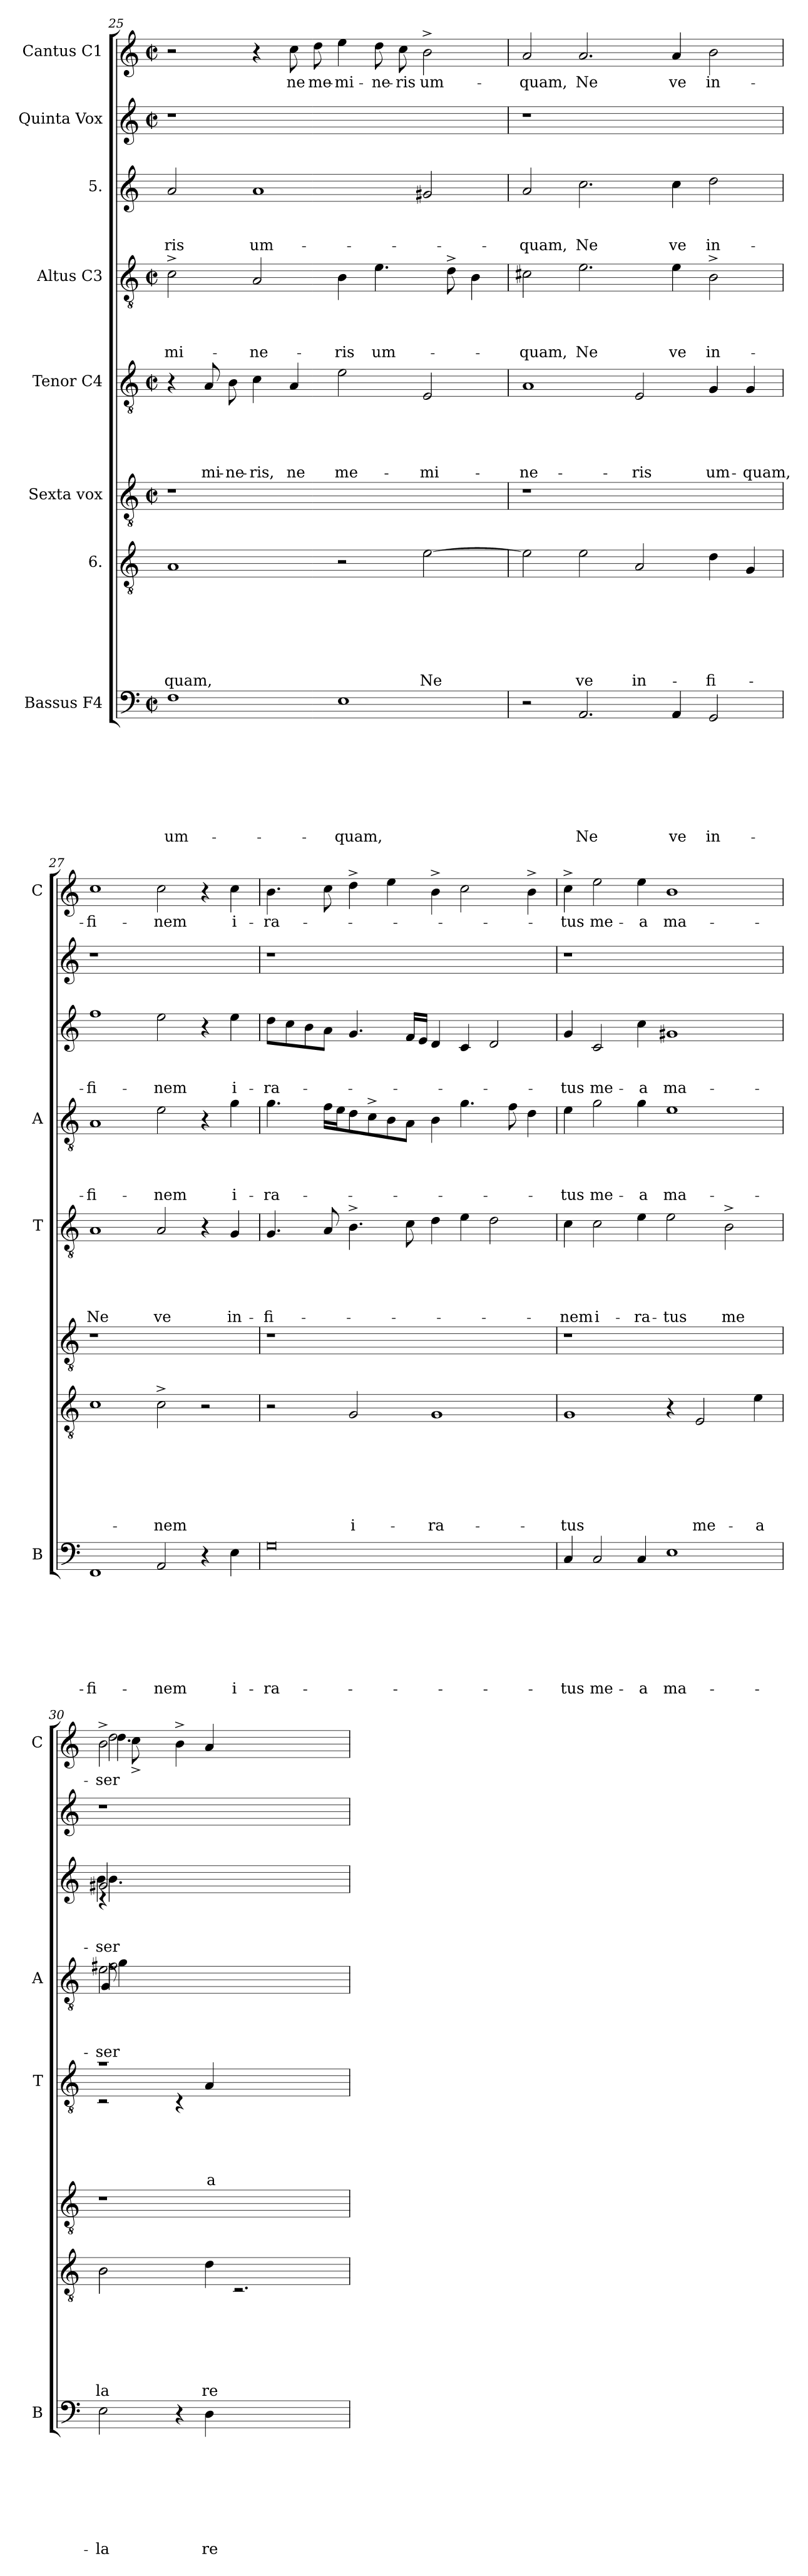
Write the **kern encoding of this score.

**kern	**text	**text	**text	**text	**text	**text	**text	**text	**kern	**text	**text	**text	**text	**text	**text	**text	**kern	**kern	**text	**text	**text	**text	**text	**kern	**text	**text	**text	**text	**kern	**text	**text	**text	**kern	**kern	**text
*part8	*part8	*part8	*part8	*part8	*part8	*part8	*part8	*part8	*part7	*part7	*part7	*part7	*part7	*part7	*part7	*part7	*part6	*part5	*part5	*part5	*part5	*part5	*part5	*part4	*part4	*part4	*part4	*part4	*part3	*part3	*part3	*part3	*part2	*part1	*part1
*staff8	*staff8	*staff8	*staff8	*staff8	*staff8	*staff8	*staff8	*staff8	*staff7	*staff7	*staff7	*staff7	*staff7	*staff7	*staff7	*staff7	*staff6	*staff5	*staff5	*staff5	*staff5	*staff5	*staff5	*staff4	*staff4	*staff4	*staff4	*staff4	*staff3	*staff3	*staff3	*staff3	*staff2	*staff1	*staff1
*I"Bassus F4	*	*	*	*	*	*	*	*	*I"6.	*	*	*	*	*	*	*	*I"Sexta vox	*I"Tenor C4	*	*	*	*	*	*I"Altus C3	*	*	*	*	*I"5.	*	*	*	*I"Quinta Vox	*I"Cantus C1	*
*I'B	*	*	*	*	*	*	*	*	*	*	*	*	*	*	*	*	*	*I'T	*	*	*	*	*	*I'A	*	*	*	*	*	*	*	*	*	*I'C	*
!!LO:PB:g=z
*clefF4	*	*	*	*	*	*	*	*	*clefGv2	*	*	*	*	*	*	*	*clefGv2	*clefGv2	*	*	*	*	*	*clefGv2	*	*	*	*	*clefG2	*	*	*	*clefG2	*clefG2	*
*k[]	*	*	*	*	*	*	*	*	*k[]	*	*	*	*	*	*	*	*k[]	*k[]	*	*	*	*	*	*k[]	*	*	*	*	*k[]	*	*	*	*k[]	*k[]	*
*C:	*	*	*	*	*	*	*	*	*C:	*	*	*	*	*	*	*	*C:	*C:	*	*	*	*	*	*C:	*	*	*	*	*C:	*	*	*	*C:	*C:	*
*M2/2	*	*	*	*	*	*	*	*	*	*	*	*	*	*	*	*	*M2/2	*M2/2	*	*	*	*	*	*M2/2	*	*	*	*	*	*	*	*	*M2/2	*M2/2	*
*met(c|)	*	*	*	*	*	*	*	*	*	*	*	*	*	*	*	*	*met(c|)	*met(c|)	*	*	*	*	*	*met(c|)	*	*	*	*	*	*	*	*	*met(c|)	*met(c|)	*
=25	=25	=25	=25	=25	=25	=25	=25	=25	=25	=25	=25	=25	=25	=25	=25	=25	=25	=25	=25	=25	=25	=25	=25	=25	=25	=25	=25	=25	=25	=25	=25	=25	=25	=25	=25
!	!	!	!	!	!	!	!	!LO:LY:b	!	!	!	!	!	!	!	!LO:LY:b	!	!	!	!	!	!	!	!	!	!	!	!LO:LY:b	!	!	!	!LO:LY:b	!	!	!
1F	.	.	.	.	.	.	.	um-	1A	.	.	.	.	.	.	-quam,	1r	4r	.	.	.	.	.	2c^>\	.	.	.	-mi-	2a/	.	.	-ris	1r	2r	.
!	!	!	!	!	!	!	!	!	!	!	!	!	!	!	!	!	!	!	!	!	!	!	!LO:LY:b	!	!	!	!	!	!	!	!	!	!	!	!
.	.	.	.	.	.	.	.	.	.	.	.	.	.	.	.	.	.	8A/	.	.	.	.	-mi-	.	.	.	.	.	.	.	.	.	.	.	.
!	!	!	!	!	!	!	!	!	!	!	!	!	!	!	!	!	!	!	!	!	!	!	!LO:LY:b	!	!	!	!	!	!	!	!	!	!	!	!
.	.	.	.	.	.	.	.	.	.	.	.	.	.	.	.	.	.	8B\	.	.	.	.	-ne-	.	.	.	.	.	.	.	.	.	.	.	.
!	!	!	!	!	!	!	!	!	!	!	!	!	!	!	!	!	!	!	!	!	!	!	!LO:LY:b	!	!	!	!	!LO:LY:b	!	!	!	!LO:LY:b	!	!	!
.	.	.	.	.	.	.	.	.	.	.	.	.	.	.	.	.	.	4c\	.	.	.	.	-ris,	2A/	.	.	.	-ne-	1a	.	.	um-	.	4r	.
!	!	!	!	!	!	!	!	!	!	!	!	!	!	!	!	!	!	!	!	!	!	!	!LO:LY:b:rj	!	!	!	!	!	!	!	!	!	!	!	!LO:LY:b
.	.	.	.	.	.	.	.	.	.	.	.	.	.	.	.	.	.	4A/	.	.	.	.	ne	.	.	.	.	.	.	.	.	.	.	8cc\	ne
!	!	!	!	!	!	!	!	!	!	!	!	!	!	!	!	!	!	!	!	!	!	!	!	!	!	!	!	!	!	!	!	!	!	!	!LO:LY:b
.	.	.	.	.	.	.	.	.	.	.	.	.	.	.	.	.	.	.	.	.	.	.	.	.	.	.	.	.	.	.	.	.	.	8dd\	me-
!	!	!	!	!	!	!	!	!LO:LY:b	!	!	!	!	!	!	!	!	!	!	!	!	!	!	!LO:LY:b	!	!	!	!	!LO:LY:b	!	!	!	!	!	!	!LO:LY:b
1E	.	.	.	.	.	.	.	-quam,	2r	.	.	.	.	.	.	.	1ryy	2e\	.	.	.	.	me-	4B\	.	.	.	-ris	.	.	.	.	1ryy	4ee\	-mi-
!	!	!	!	!	!	!	!	!	!	!	!	!	!	!	!	!	!	!	!	!	!	!	!	!	!	!	!	!LO:LY:b	!	!	!	!	!	!	!LO:LY:b
.	.	.	.	.	.	.	.	.	.	.	.	.	.	.	.	.	.	.	.	.	.	.	.	4.e\	.	.	.	um-	.	.	.	.	.	8dd\	-ne-
!	!	!	!	!	!	!	!	!	!	!	!	!	!	!	!	!	!	!	!	!	!	!	!	!	!	!	!	!	!	!	!	!	!	!	!LO:LY:b:rj
.	.	.	.	.	.	.	.	.	.	.	.	.	.	.	.	.	.	.	.	.	.	.	.	.	.	.	.	.	.	.	.	.	.	8cc\	-ris
!	!	!	!	!	!	!	!	!	!	!	!	!	!	!	!	!LO:LY:b	!	!	!	!	!	!	!LO:LY:b	!	!	!	!	!	!	!	!	!	!	!	!LO:LY:b
.	.	.	.	.	.	.	.	.	[>2e\	.	.	.	.	.	.	Ne	.	2E/	.	.	.	.	-mi-	.	.	.	.	.	2g#X/	.	.	.	.	2b^>\	um-
.	.	.	.	.	.	.	.	.	.	.	.	.	.	.	.	.	.	.	.	.	.	.	.	8d^>\	.	.	.	.	.	.	.	.	.	.	.
.	.	.	.	.	.	.	.	.	.	.	.	.	.	.	.	.	.	.	.	.	.	.	.	4B\	.	.	.	.	.	.	.	.	.	.	.
=26	=26	=26	=26	=26	=26	=26	=26	=26	=26	=26	=26	=26	=26	=26	=26	=26	=26	=26	=26	=26	=26	=26	=26	=26	=26	=26	=26	=26	=26	=26	=26	=26	=26	=26	=26
!	!	!	!	!	!	!	!	!	!	!	!	!	!	!	!	!	!	!	!	!	!	!	!LO:LY:b	!	!	!	!	!LO:LY:b	!	!	!	!LO:LY:b	!	!	!LO:LY:b
2r	.	.	.	.	.	.	.	.	2e\]	.	.	.	.	.	.	.	1r	1A	.	.	.	.	-ne-	2c#X\	.	.	.	-quam,	2a/	.	.	-quam,	1r	2a/	-quam,
!	!	!	!	!	!	!	!	!LO:LY:b	!	!	!	!	!	!	!	!LO:LY:b	!	!	!	!	!	!	!	!	!	!	!	!LO:LY:b	!	!	!	!LO:LY:b	!	!	!LO:LY:b
2.AA/	.	.	.	.	.	.	.	Ne	2e\	.	.	.	.	.	.	ve	.	.	.	.	.	.	.	2.e\	.	.	.	Ne	2.cc\	.	.	Ne	.	2.a/	Ne
!	!	!	!	!	!	!	!	!	!	!	!	!	!	!	!	!LO:LY:b	!	!	!	!	!	!	!LO:LY:b	!	!	!	!	!	!	!	!	!	!	!	!
.	.	.	.	.	.	.	.	.	2A/	.	.	.	.	.	.	in-	1ryy	2E/	.	.	.	.	-ris	.	.	.	.	.	.	.	.	.	1ryy	.	.
!	!	!	!	!	!	!	!	!LO:LY:b	!	!	!	!	!	!	!	!	!	!	!	!	!	!	!	!	!	!	!	!LO:LY:b	!	!	!	!LO:LY:b	!	!	!LO:LY:b
4AA/	.	.	.	.	.	.	.	ve	.	.	.	.	.	.	.	.	.	.	.	.	.	.	.	4e\	.	.	.	ve	4cc\	.	.	ve	.	4a/	ve
!	!	!	!	!	!	!	!	!LO:LY:b	!	!	!	!	!	!	!	!LO:LY:b	!	!	!	!	!	!	!LO:LY:b	!	!	!	!	!LO:LY:b	!	!	!	!LO:LY:b	!	!	!LO:LY:b
2GG/	.	.	.	.	.	.	.	in-	4d\	.	.	.	.	.	.	-fi-	.	4G/	.	.	.	.	um-	2B^>\	.	.	.	in-	2dd\	.	.	in-	.	2b\	in-
!	!	!	!	!	!	!	!	!	!	!	!	!	!	!	!	!	!	!	!	!	!	!	!LO:LY:b	!	!	!	!	!	!	!	!	!	!	!	!
.	.	.	.	.	.	.	.	.	4G/	.	.	.	.	.	.	.	.	4G/	.	.	.	.	-quam,	.	.	.	.	.	.	.	.	.	.	.	.
=27	=27	=27	=27	=27	=27	=27	=27	=27	=27	=27	=27	=27	=27	=27	=27	=27	=27	=27	=27	=27	=27	=27	=27	=27	=27	=27	=27	=27	=27	=27	=27	=27	=27	=27	=27
!	!	!	!	!	!	!	!	!LO:LY:b:rj	!	!	!	!	!	!	!	!	!	!	!	!	!	!	!LO:LY:b:rj	!	!	!	!	!LO:LY:b:rj	!	!	!	!LO:LY:b:rj	!	!	!LO:LY:b:rj
1FF	.	.	.	.	.	.	.	-fi-	1c	.	.	.	.	.	.	.	1r	1A	.	.	.	.	Ne	1A	.	.	.	-fi-	1ff	.	.	-fi-	1r	1cc	-fi-
!	!	!	!	!	!	!	!	!LO:LY:b	!	!	!	!	!	!	!	!LO:LY:b	!	!	!	!	!	!	!LO:LY:b	!	!	!	!	!LO:LY:b	!	!	!	!LO:LY:b	!	!	!LO:LY:b
2AA/	.	.	.	.	.	.	.	-nem	2c^>\	.	.	.	.	.	.	-nem	1ryy	2A/	.	.	.	.	ve	2e\	.	.	.	-nem	2ee\	.	.	-nem	1ryy	2cc\	-nem
4r	.	.	.	.	.	.	.	.	2r	.	.	.	.	.	.	.	.	4r	.	.	.	.	.	4r	.	.	.	.	4r	.	.	.	.	4r	.
!	!	!	!	!	!	!	!	!LO:LY:b	!	!	!	!	!	!	!	!	!	!	!	!	!	!	!LO:LY:b	!	!	!	!	!LO:LY:b	!	!	!	!LO:LY:b	!	!	!LO:LY:b
4E\	.	.	.	.	.	.	.	i-	.	.	.	.	.	.	.	.	.	4G/	.	.	.	.	in-	4g\	.	.	.	i-	4ee\	.	.	i-	.	4cc\	i-
=28	=28	=28	=28	=28	=28	=28	=28	=28	=28	=28	=28	=28	=28	=28	=28	=28	=28	=28	=28	=28	=28	=28	=28	=28	=28	=28	=28	=28	=28	=28	=28	=28	=28	=28	=28
!	!	!	!	!	!	!	!	!LO:LY:b	!	!	!	!	!	!	!	!	!	!	!	!	!	!	!LO:LY:b	!	!	!	!	!LO:LY:b	!	!	!	!LO:LY:b	!	!	!LO:LY:b
0G	.	.	.	.	.	.	.	-ra-	2r	.	.	.	.	.	.	.	1r	4.G/	.	.	.	.	-fi-	4.g\	.	.	.	-ra-	8dd\L	.	.	-ra-	1r	4.b\	-ra-
.	.	.	.	.	.	.	.	.	.	.	.	.	.	.	.	.	.	.	.	.	.	.	.	.	.	.	.	.	8cc\	.	.	.	.	.	.
.	.	.	.	.	.	.	.	.	.	.	.	.	.	.	.	.	.	.	.	.	.	.	.	.	.	.	.	.	8b\	.	.	.	.	.	.
.	.	.	.	.	.	.	.	.	.	.	.	.	.	.	.	.	.	8A/	.	.	.	.	.	16f\LL	.	.	.	.	8a\J	.	.	.	.	8cc\	.
.	.	.	.	.	.	.	.	.	.	.	.	.	.	.	.	.	.	.	.	.	.	.	.	16e\J	.	.	.	.	.	.	.	.	.	.	.
!	!	!	!	!	!	!	!	!	!	!	!	!	!	!	!	!LO:LY:b	!	!	!	!	!	!	!	!	!	!	!	!	!	!	!	!	!	!	!
.	.	.	.	.	.	.	.	.	2G/	.	.	.	.	.	.	i-	.	4.B^>\	.	.	.	.	.	8d\	.	.	.	.	4.g/	.	.	.	.	4dd^>\	.
.	.	.	.	.	.	.	.	.	.	.	.	.	.	.	.	.	.	.	.	.	.	.	.	8c^>\	.	.	.	.	.	.	.	.	.	.	.
.	.	.	.	.	.	.	.	.	.	.	.	.	.	.	.	.	.	.	.	.	.	.	.	8B\	.	.	.	.	.	.	.	.	.	4ee\	.
.	.	.	.	.	.	.	.	.	.	.	.	.	.	.	.	.	.	8c\	.	.	.	.	.	8A\J	.	.	.	.	16f/LL	.	.	.	.	.	.
.	.	.	.	.	.	.	.	.	.	.	.	.	.	.	.	.	.	.	.	.	.	.	.	.	.	.	.	.	16e/JJ	.	.	.	.	.	.
!	!	!	!	!	!	!	!	!	!	!	!	!	!	!	!	!LO:LY:b	!	!	!	!	!	!	!	!	!	!	!	!	!	!	!	!	!	!	!
.	.	.	.	.	.	.	.	.	1G	.	.	.	.	.	.	-ra-	1ryy	4d\	.	.	.	.	.	4B\	.	.	.	.	4d/	.	.	.	1ryy	4b^>\	.
.	.	.	.	.	.	.	.	.	.	.	.	.	.	.	.	.	.	4e\	.	.	.	.	.	4.g\	.	.	.	.	4c/	.	.	.	.	2cc\	.
.	.	.	.	.	.	.	.	.	.	.	.	.	.	.	.	.	.	2d\	.	.	.	.	.	.	.	.	.	.	2d/	.	.	.	.	.	.
.	.	.	.	.	.	.	.	.	.	.	.	.	.	.	.	.	.	.	.	.	.	.	.	8f\	.	.	.	.	.	.	.	.	.	.	.
.	.	.	.	.	.	.	.	.	.	.	.	.	.	.	.	.	.	.	.	.	.	.	.	4d\	.	.	.	.	.	.	.	.	.	4b^>\	.
!!LO:LB:g=z
=29	=29	=29	=29	=29	=29	=29	=29	=29	=29	=29	=29	=29	=29	=29	=29	=29	=29	=29	=29	=29	=29	=29	=29	=29	=29	=29	=29	=29	=29	=29	=29	=29	=29	=29	=29
!	!	!	!	!	!	!	!	!LO:LY:b	!	!	!	!	!	!	!	!LO:LY:b	!	!	!	!	!	!	!LO:LY:b	!	!	!	!	!LO:LY:b	!	!	!	!LO:LY:b	!	!	!LO:LY:b
4C/	.	.	.	.	.	.	.	-tus	1G	.	.	.	.	.	.	-tus	1r	4c\	.	.	.	.	-nem	4e\	.	.	.	-tus	4g/	.	.	-tus	1r	4cc^>\	-tus
!	!	!	!	!	!	!	!	!LO:LY:b	!	!	!	!	!	!	!	!	!	!	!	!	!	!	!LO:LY:b	!	!	!	!	!LO:LY:b	!	!	!	!LO:LY:b	!	!	!LO:LY:b
2C/	.	.	.	.	.	.	.	me-	.	.	.	.	.	.	.	.	.	2c\	.	.	.	.	i-	2g\	.	.	.	me-	2c/	.	.	me-	.	2ee\	me-
!	!	!	!	!	!	!	!	!LO:LY:b	!	!	!	!	!	!	!	!	!	!	!	!	!	!	!LO:LY:b	!	!	!	!	!LO:LY:b	!	!	!	!LO:LY:b	!	!	!LO:LY:b
4C/	.	.	.	.	.	.	.	-a	.	.	.	.	.	.	.	.	.	4e\	.	.	.	.	-ra-	4g\	.	.	.	-a	4cc\	.	.	-a	.	4ee\	-a
!	!	!	!	!	!	!	!	!LO:LY:b	!	!	!	!	!	!	!	!	!	!	!	!	!	!	!LO:LY:b	!	!	!	!	!LO:LY:b	!	!	!	!LO:LY:b	!	!	!LO:LY:b
1E	.	.	.	.	.	.	.	ma-	4r	.	.	.	.	.	.	.	1ryy	2e\	.	.	.	.	-tus	1e	.	.	.	ma-	1g#X	.	.	ma-	1ryy	1b	ma-
!	!	!	!	!	!	!	!	!	!	!	!	!	!	!	!	!LO:LY:b	!	!	!	!	!	!	!	!	!	!	!	!	!	!	!	!	!	!	!
.	.	.	.	.	.	.	.	.	2E/	.	.	.	.	.	.	me-	.	.	.	.	.	.	.	.	.	.	.	.	.	.	.	.	.	.	.
!	!	!	!	!	!	!	!	!	!	!	!	!	!	!	!	!	!	!	!	!	!	!	!LO:LY:b	!	!	!	!	!	!	!	!	!	!	!	!
.	.	.	.	.	.	.	.	.	.	.	.	.	.	.	.	.	.	2B^>\	.	.	.	.	me-	.	.	.	.	.	.	.	.	.	.	.	.
!	!	!	!	!	!	!	!	!	!	!	!	!	!	!	!	!LO:LY:b	!	!	!	!	!	!	!	!	!	!	!	!	!	!	!	!	!	!	!
.	.	.	.	.	.	.	.	.	4e\	.	.	.	.	.	.	-a	.	.	.	.	.	.	.	.	.	.	.	.	.	.	.	.	.	.	.
=30	=30	=30	=30	=30	=30	=30	=30	=30	=30	=30	=30	=30	=30	=30	=30	=30	=30	=30	=30	=30	=30	=30	=30	=30	=30	=30	=30	=30	=30	=30	=30	=30	=30	=30	=30
!	!	!	!	!	!	!	!	!LO:LY:b	!	!	!	!	!	!	!	!LO:LY:b	!	!	!	!	!	!	!	!	!	!	!	!	!	!	!	!	!	!	!
*	*	*	*	*	*	*	*	*	*^	*	*	*	*	*	*	*	*	*	*	*	*	*	*	*	*	*	*	*	*	*	*	*	*	*	*
!	!	!	!	!	!	!	!	!	!	!	!	!	!	!	!	!	!LO:LY:b	!	!	!	!	!	!	!	!	!	!	!	!LO:LY:b	!	!	!	!	!	!	!
*	*	*	*	*	*	*	*	*	*	*^	*	*	*	*	*	*	*	*	*^	*	*	*	*	*	*^	*	*	*	*	*	*	*	*	*	*	*
!	!	!	!	!	!	!	!	!	!	!	!	!	!	!	!	!	!	!	!	!	!	!	!	!	!	!	!	!	!	!	!	!LO:LY:b	!	!	!	!	!	!	!
*	*	*	*	*	*	*	*	*	*	*	*	*	*	*	*	*	*	*	*	*	*	*	*	*	*	*	*	*^	*	*	*	*	*	*	*	*	*	*	*
!	!	!	!	!	!	!	!	!	!	!	!	!	!	!	!	!	!	!	!	!	!	!	!	!	!	!	!	!	!	!	!	!	!LO:LY:b	!	!	!	!LO:LY:b	!	!	!
*	*	*	*	*	*	*	*	*	*	*	*	*	*	*	*	*	*	*	*	*	*	*	*	*	*	*	*	*	*^	*	*	*	*	*^	*	*	*	*	*	*
*	*	*	*	*	*	*	*	*	*	*	*	*	*	*	*	*	*	*	*	*	*	*	*	*	*	*	*	*	*	*	*	*	*	*	*	*^	*	*	*	*	*	*
!	!	!	!	!	!	!	!	!	!	!	!	!	!	!	!	!	!	!	!	!	!	!	!	!	!	!	!	!	!	!	!	!	!	!	!	!	!	!	!	!LO:LY:b	!	!	!
*	*	*	*	*	*	*	*	*	*	*	*	*	*	*	*	*	*	*	*	*	*	*	*	*	*	*	*	*	*	*	*	*	*	*	*	*	*^	*	*	*	*	*	*
!	!	!	!	!	!	!	!	!	!	!	!	!	!	!	!	!	!	!	!	!	!	!	!	!	!	!	!	!	!	!	!	!	!	!	!	!	!	!	!	!	!LO:LY:b	!	!	!LO:LY:b
*	*	*	*	*	*	*	*	*	*	*	*	*	*	*	*	*	*	*	*	*	*	*	*	*	*	*	*	*	*	*	*	*	*	*	*	*	*	*	*	*	*	*	*^	*
!	!	!	!	!	!	!	!	!	!	!	!	!	!	!	!	!	!	!	!	!	!	!	!	!	!	!	!	!	!	!	!	!	!	!	!	!	!	!	!	!	!	!	!	!	!LO:LY:b
*	*	*	*	*	*	*	*	*	*	*	*	*	*	*	*	*	*	*	*	*	*	*	*	*	*	*	*	*	*	*	*	*	*	*	*	*	*	*	*	*	*	*	*	*^	*
!	!	!	!	!	!	!	!	!	!	!	!	!	!	!	!	!	!	!	!	!	!	!	!	!	!	!	!	!	!	!	!	!	!	!	!	!	!	!	!	!	!	!	!	!	!	!LO:LY:b
*	*	*	*	*	*	*	*	*	*	*	*	*	*	*	*	*	*	*	*	*	*	*	*	*	*	*	*	*	*	*	*	*	*	*	*	*	*	*	*	*	*	*	*	*	*^	*
2E\	.	.	.	.	.	.	.	-la	2B\	2B\	2.ryy	.	.	.	.	.	.	-la	1r	1ra	2rC	.	.	.	.	.	2e\	2f#X\	4g\	8G/	.	.	.	-ser-	2g#X/	4rc	4b\	4.b\	.	.	-ser-	1r	2b^<\	2dd\	4.dd\	8cc^>\	-ser-
.	.	.	.	.	.	.	.	.	.	.	.	.	.	.	.	.	.	.	.	.	.	.	.	.	.	.	.	.	.	1ryy	.	.	.	.	.	.	.	.	.	.	.	.	.	.	.	4.ryy	.
.	.	.	.	.	.	.	.	.	.	.	.	.	.	.	.	.	.	.	.	.	.	.	.	.	.	.	.	.	1ryy	.	.	.	.	.	.	1ryy	1ryy	.	.	.	.	.	.	.	.	.	.
.	.	.	.	.	.	.	.	.	.	.	.	.	.	.	.	.	.	.	.	.	.	.	.	.	.	.	.	.	.	.	.	.	.	.	.	.	.	1ryy	.	.	.	.	.	.	2.ryy	.	.
4r	.	.	.	.	.	.	.	.	1ryy	2ryy	.	.	.	.	.	.	.	.	.	.	4rC	.	.	.	.	.	1ryy	1ryy	.	.	.	.	.	.	1ryy	.	.	.	.	.	.	.	2.ryy	2.ryy	.	4b^>\	.
!	!	!	!	!	!	!	!	!LO:LY:b	!	!	!	!	!	!	!	!	!	!LO:LY:b	!	!	!	!	!	!	!	!LO:LY:b	!	!	!	!	!	!	!	!	!	!	!	!	!	!	!	!	!	!	!	!	!
4D\	.	.	.	.	.	.	.	re-	.	.	4d\	.	.	.	.	.	.	re-	.	.	4A/	.	.	.	.	-a	.	.	.	.	.	.	.	.	.	.	.	.	.	.	.	.	.	.	.	4a/	.
2.ryy	.	.	.	.	.	.	.	.	.	2.rC	2.ryy	.	.	.	.	.	.	.	2.ryy	2.ryy	2.ryy	.	.	.	.	.	.	.	.	.	.	.	.	.	.	.	.	.	.	.	.	2.ryy	.	.	.	2.ryy	.
.	.	.	.	.	.	.	.	.	.	.	.	.	.	.	.	.	.	.	.	.	.	.	.	.	.	.	.	.	.	4ryy	.	.	.	.	.	.	.	.	.	.	.	.	.	.	2ryy	.	.
.	.	.	.	.	.	.	.	.	.	.	.	.	.	.	.	.	.	.	.	.	.	.	.	.	.	.	.	.	4ryy	.	.	.	.	.	.	4ryy	4ryy	.	.	.	.	.	2ryy	2ryy	.	.	.
.	.	.	.	.	.	.	.	.	.	.	.	.	.	.	.	.	.	.	.	.	.	.	.	.	.	.	.	.	.	4.ryy	.	.	.	.	.	.	.	4ryy	.	.	.	.	.	.	.	.	.
.	.	.	.	.	.	.	.	.	4ryy	.	.	.	.	.	.	.	.	.	.	.	.	.	.	.	.	.	4ryy	4ryy	4ryy	.	.	.	.	.	4ryy	4ryy	4ryy	.	.	.	.	.	.	.	.	.	.
.	.	.	.	.	.	.	.	.	.	.	.	.	.	.	.	.	.	.	.	.	.	.	.	.	.	.	.	.	.	.	.	.	.	.	.	.	.	8ryy	.	.	.	.	.	.	8ryy	.	.
*	*	*	*	*	*	*	*	*	*	*	*	*	*	*	*	*	*	*	*	*v	*v	*	*	*	*	*	*	*	*	*	*	*	*	*	*v	*v	*v	*v	*	*	*	*	*v	*v	*v	*v	*
*	*	*	*	*	*	*	*	*	*v	*v	*v	*	*	*	*	*	*	*	*	*	*	*	*	*	*	*v	*v	*v	*v	*	*	*	*	*	*	*	*	*	*	*
=	=	=	=	=	=	=	=	=	=	=	=	=	=	=	=	=	=	=	=	=	=	=	=	=	=	=	=	=	=	=	=	=	=	=	=
*-	*-	*-	*-	*-	*-	*-	*-	*-	*-	*-	*-	*-	*-	*-	*-	*-	*-	*-	*-	*-	*-	*-	*-	*-	*-	*-	*-	*-	*-	*-	*-	*-	*-	*-	*-
